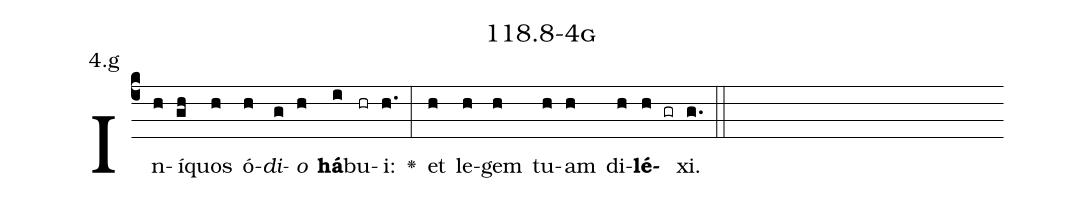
name: 118.8-4g;
annotation: 4.g;
%%
(c4)In(h)í(gh)quos(h) ó(h)<i>di</i>(g)<i>o</i>(h) <b>há</b>(i)bu(hr)i:(h.) <v>\greheightstar</v>(:) et(h) le(h)gem(h) tu(h)am(h) di(h)<b>lé</b>(h gr)xi.(g.) (::)


%E(h) u(h) o(h) u(h) a(h) e.(g.) (::)
